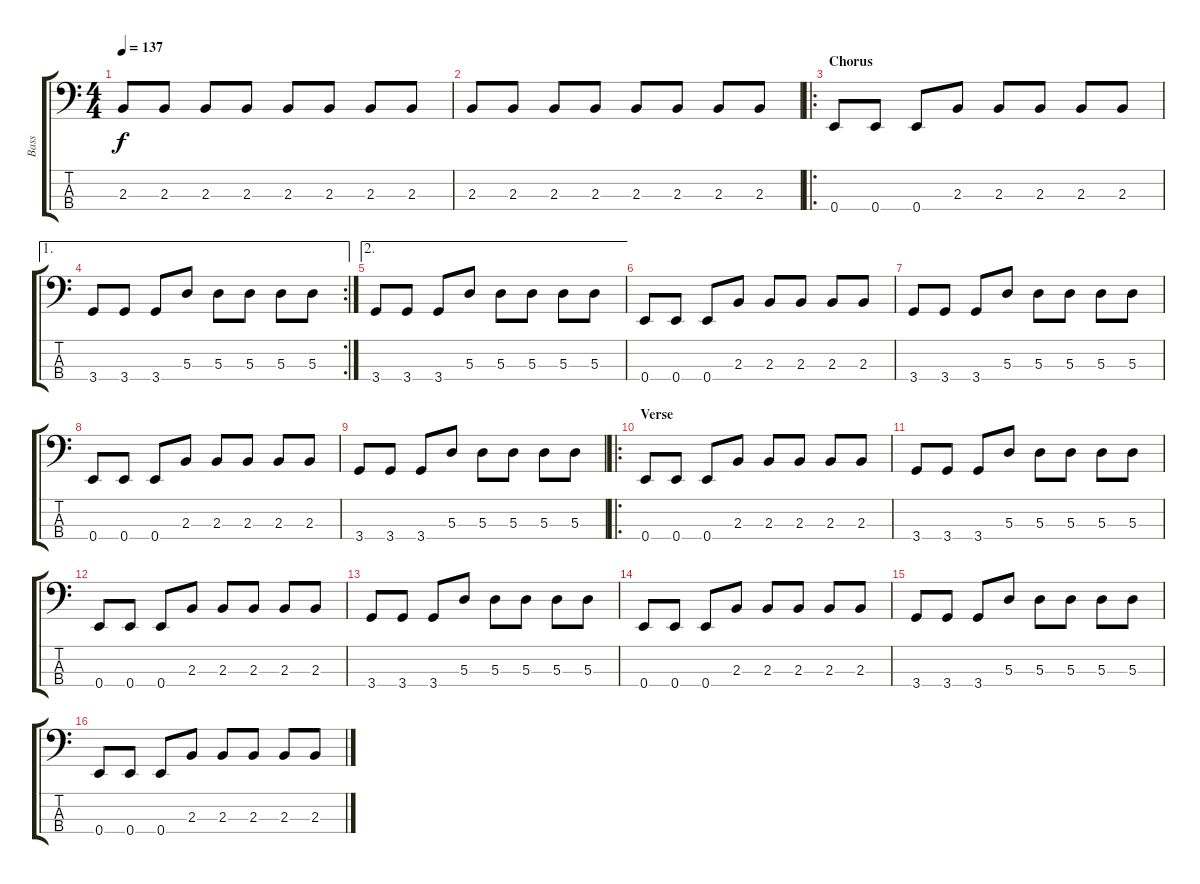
\track ("Bass" "Bass") {instrument electricbassfinger}
\staff {score tabs}
\tuning (G2 D2 A1 E1) {hide}
\ts (4 4)
\tempo 137
\clef f4
\ks c
2.3.8{dy f} 2.3.8 2.3.8 2.3.8 2.3.8 2.3.8 2.3.8 2.3.8 |
2.3.8 2.3.8 2.3.8 2.3.8 2.3.8 2.3.8 2.3.8 2.3.8 |
\ro
\section ("" "Chorus")
0.4.8 0.4.8 0.4.8 2.3.8 2.3.8 2.3.8 2.3.8 2.3.8 |
\ae 1
\rc 2
3.4.8 3.4.8 3.4.8 5.3.8 5.3.8 5.3.8 5.3.8 5.3.8 |
\ae 2
3.4.8 3.4.8 3.4.8 5.3.8 5.3.8 5.3.8 5.3.8 5.3.8 |
0.4.8 0.4.8 0.4.8 2.3.8 2.3.8 2.3.8 2.3.8 2.3.8 |
3.4.8 3.4.8 3.4.8 5.3.8 5.3.8 5.3.8 5.3.8 5.3.8 |
0.4.8 0.4.8 0.4.8 2.3.8 2.3.8 2.3.8 2.3.8 2.3.8 |
3.4.8 3.4.8 3.4.8 5.3.8 5.3.8 5.3.8 5.3.8 5.3.8 |
\ro
\section ("" "Verse")
0.4.8 0.4.8 0.4.8 2.3.8 2.3.8 2.3.8 2.3.8 2.3.8 |
3.4.8 3.4.8 3.4.8 5.3.8 5.3.8 5.3.8 5.3.8 5.3.8 |
0.4.8 0.4.8 0.4.8 2.3.8 2.3.8 2.3.8 2.3.8 2.3.8 |
3.4.8 3.4.8 3.4.8 5.3.8 5.3.8 5.3.8 5.3.8 5.3.8 |
0.4.8 0.4.8 0.4.8 2.3.8 2.3.8 2.3.8 2.3.8 2.3.8 |
3.4.8 3.4.8 3.4.8 5.3.8 5.3.8 5.3.8 5.3.8 5.3.8 |
0.4.8 0.4.8 0.4.8 2.3.8 2.3.8 2.3.8 2.3.8 2.3.8
